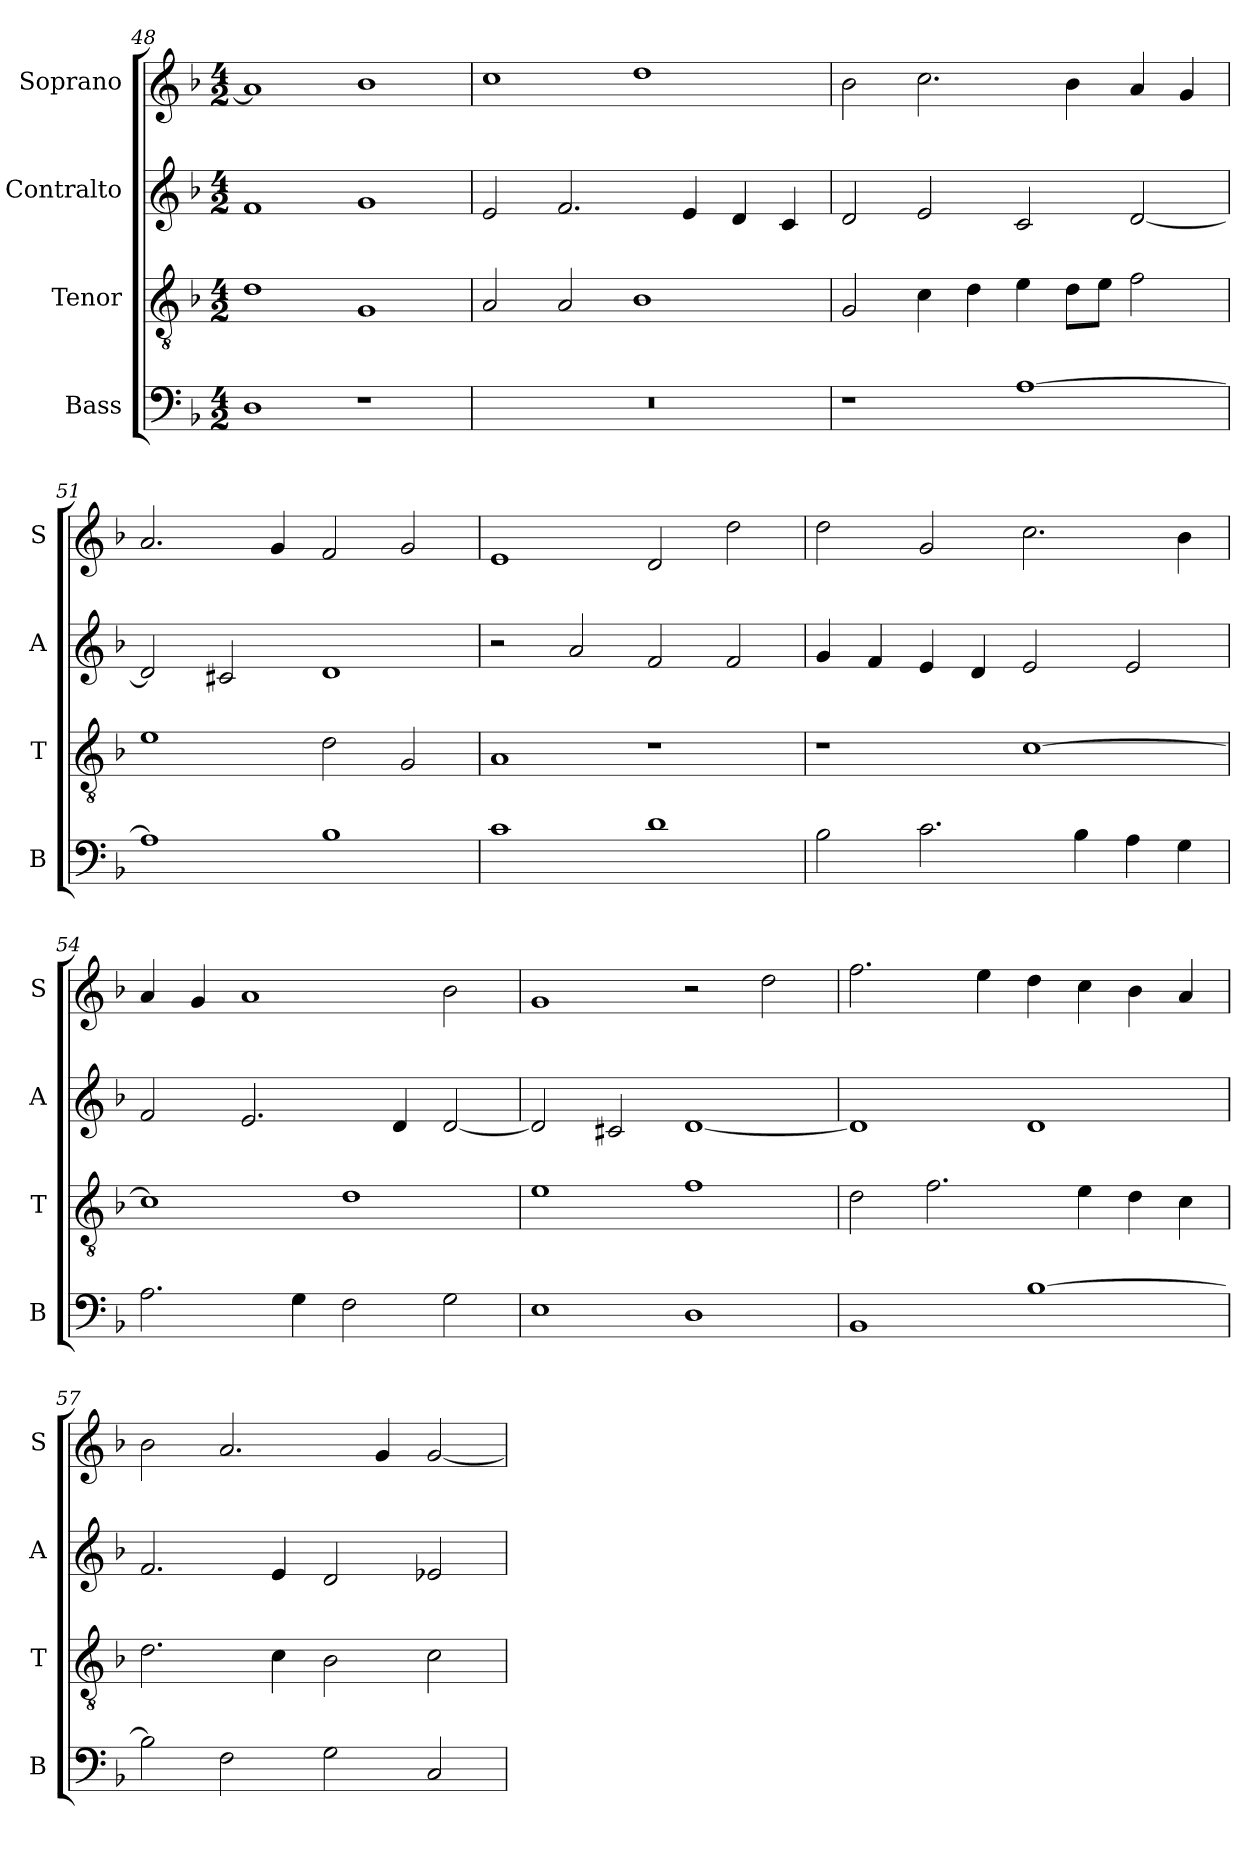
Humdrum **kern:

**kern	**kern	**kern	**kern
*part4	*part3	*part2	*part1
*staff4	*staff3	*staff2	*staff1
*I"Bass	*I"Tenor	*I"Contralto	*I"Soprano
*I'B	*I'T	*I'A	*I'S
*clefF4	*clefGv2	*clefG2	*clefG2
*k[b-]	*k[b-]	*k[b-]	*k[b-]
*G:dor	*G:dor	*G:dor	*G:dor
*M4/2	*M4/2	*M4/2	*M4/2
=48	=48	=48	=48
1D	1d	1f	1a]
1r	1G	1g	1b-
=49	=49	=49	=49
0r	2A	2e	1cc
.	2A	2.f	.
.	1B-	.	1dd
.	.	4e	.
.	.	4d	.
.	.	4c	.
=50	=50	=50	=50
1r	2G	2d	2b-
.	4c	2e	2.cc
.	4d	.	.
[1A	4e	2c	.
.	8d\L	.	4b-
.	8e\J	.	.
.	2f	[2d	4a
.	.	.	4g
=51	=51	=51	=51
1A]	1e	2d]	2.a
.	.	2c#X	.
.	.	.	4g
1B-	2d	1d	2f
.	2G	.	2g
=52	=52	=52	=52
1c	1A	2r	1e
.	.	2a	.
1d	1r	2f	2d
.	.	2f	2dd
=53	=53	=53	=53
2B-	1r	4g	2dd
.	.	4f	.
2.c	.	4e	2g
.	.	4d	.
.	[1c	2e	2.cc
4B-	.	.	.
4A	.	2e	.
4G	.	.	4b-
=54	=54	=54	=54
2.A	1c]	2f	4a
.	.	.	4g
.	.	2.e	1a
4G	.	.	.
2F	1d	.	.
.	.	4d	.
2G	.	[2d	2b-
=55	=55	=55	=55
1E	1e	2d]	1g
.	.	2c#X	.
1D	1f	[1d	2r
.	.	.	2dd
=56	=56	=56	=56
1BB-	2d	1d]	2.ff
.	2.f	.	.
.	.	.	4ee
[1B-	.	1d	4dd
.	4e	.	4cc
.	4d	.	4b-
.	4c	.	4a
=57	=57	=57	=57
2B-]	2.d	2.f	2b-
2F	.	.	2.a
.	4c	4e	.
2G	2B-	2d	.
.	.	.	4g
2C	2c	2e-X	[2g
=	=	=	=
*-	*-	*-	*-
